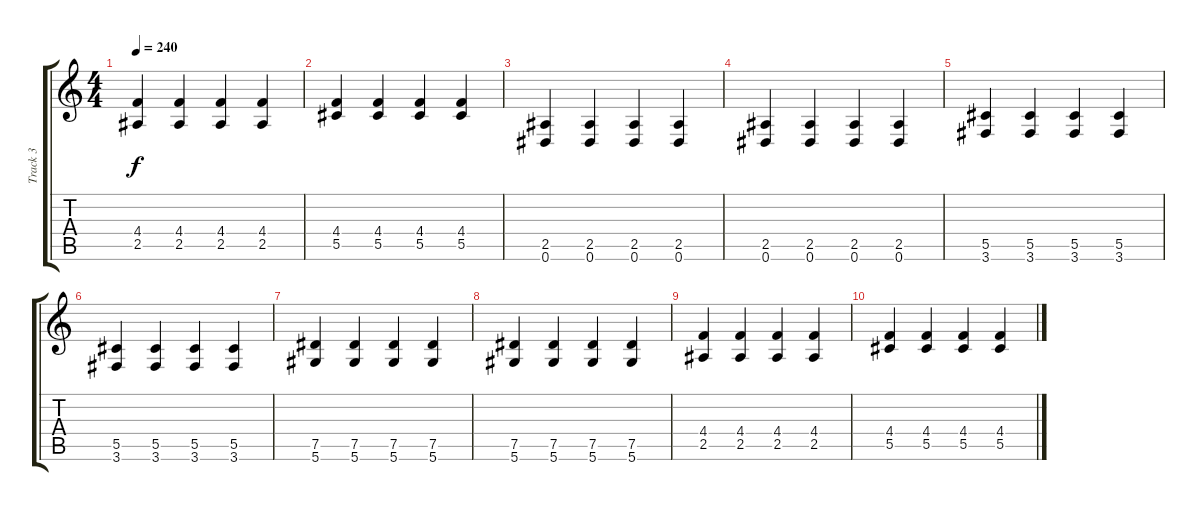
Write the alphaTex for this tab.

\track ("Track 3" "Track 3") {instrument distortionguitar}
\staff {score tabs}
\tuning (Eb4 Bb3 Gb3 Db3 Ab2 Eb2) {hide}
\ts (4 4)
\tempo 240
\clef g2
\ks c
(4.4 2.5).4{dy f} (4.4 2.5).4 (4.4 2.5).4 (4.4 2.5).4 |
(4.4 5.5).4 (4.4 5.5).4 (4.4 5.5).4 (4.4 5.5).4 |
(2.5 0.6).4 (2.5 0.6).4 (2.5 0.6).4 (2.5 0.6).4 |
(2.5 0.6).4 (2.5 0.6).4 (2.5 0.6).4 (2.5 0.6).4 |
(5.5 3.6).4 (5.5 3.6).4 (5.5 3.6).4 (5.5 3.6).4 |
(5.5 3.6).4 (5.5 3.6).4 (5.5 3.6).4 (5.5 3.6).4 |
(7.5 5.6).4 (7.5 5.6).4 (7.5 5.6).4 (7.5 5.6).4 |
(7.5 5.6).4 (7.5 5.6).4 (7.5 5.6).4 (7.5 5.6).4 |
(4.4 2.5).4 (4.4 2.5).4 (4.4 2.5).4 (4.4 2.5).4 |
(4.4 5.5).4 (4.4 5.5).4 (4.4 5.5).4 (4.4 5.5).4
